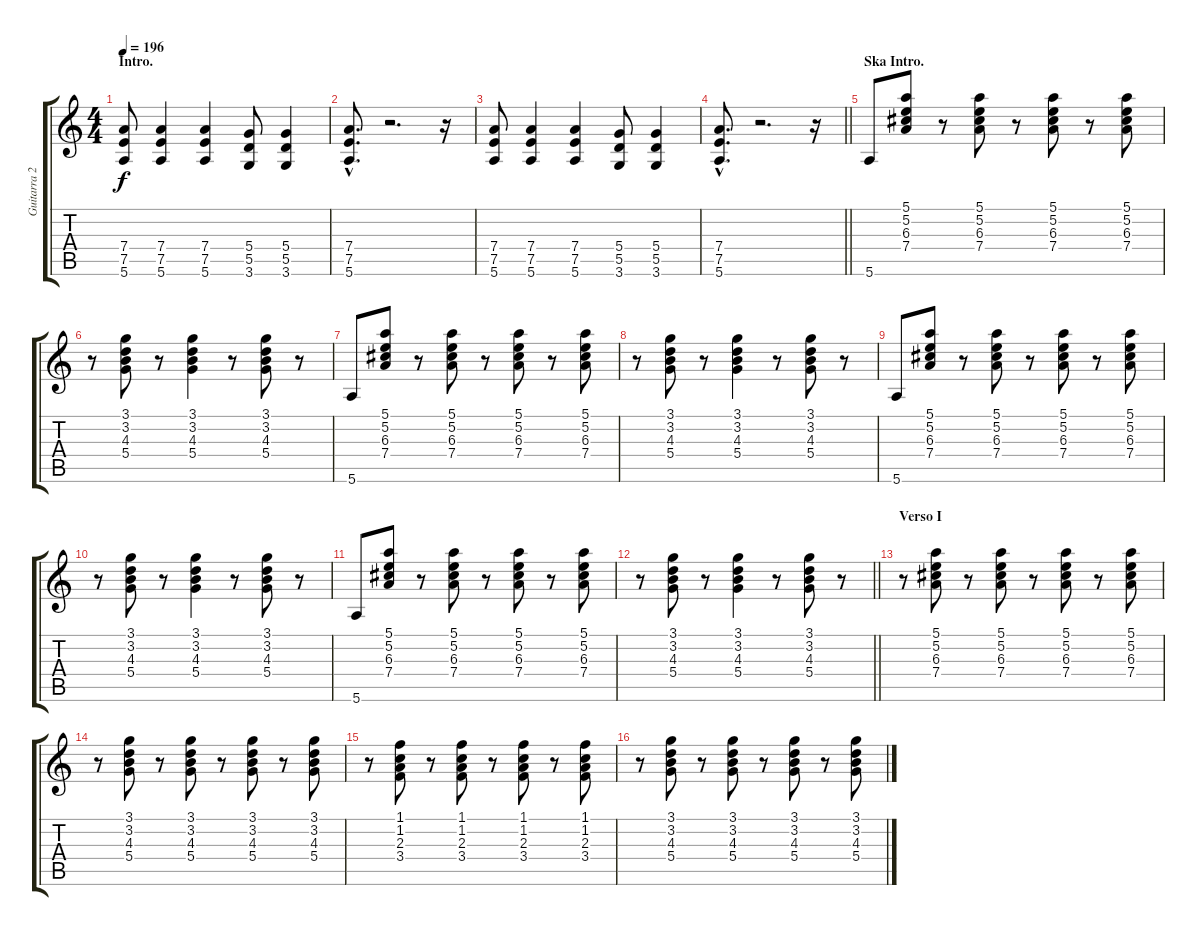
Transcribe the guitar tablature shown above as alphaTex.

\track ("Guitarra 2 - Erik" "Guitarra 2") {instrument distortionguitar}
\staff {score tabs}
\tuning (E4 B3 G3 D3 A2 E2) {hide}
\ts (4 4)
\section ("" "Intro.")
\tempo 196
\clef g2
\ks c
(7.4 7.5 5.6).8{dy f volume 16 instrument distortionguitar} (7.4 7.5 5.6).4 (7.4 7.5 5.6).4 (5.4 5.5 3.6).8 (5.4 5.5 3.6).4 |
(7.4{hac} 7.5{hac} 5.6{hac}).8{d} r.2{d} r.16 |
(7.4 7.5 5.6).8 (7.4 7.5 5.6).4 (7.4 7.5 5.6).4 (5.4 5.5 3.6).8 (5.4 5.5 3.6).4 |
\barLineRight lightlight
(7.4{hac} 7.5{hac} 5.6{hac}).8{d} r.2{d} r.16 |
\section ("" "Ska Intro.")
5.6.8{volume 13} (5.1 5.2 6.3 7.4).8 r.8 (5.1 5.2 6.3 7.4).8 r.8 (5.1 5.2 6.3 7.4).8 r.8 (5.1 5.2 6.3 7.4).8 |
r.8 (3.1 3.2 4.3 5.4).8 r.8 (3.1 3.2 4.3 5.4).4 r.8 (3.1 3.2 4.3 5.4).8 r.8 |
5.6.8 (5.1 5.2 6.3 7.4).8 r.8 (5.1 5.2 6.3 7.4).8 r.8 (5.1 5.2 6.3 7.4).8 r.8 (5.1 5.2 6.3 7.4).8 |
r.8 (3.1 3.2 4.3 5.4).8 r.8 (3.1 3.2 4.3 5.4).4 r.8 (3.1 3.2 4.3 5.4).8 r.8 |
5.6.8 (5.1 5.2 6.3 7.4).8 r.8 (5.1 5.2 6.3 7.4).8 r.8 (5.1 5.2 6.3 7.4).8 r.8 (5.1 5.2 6.3 7.4).8 |
r.8 (3.1 3.2 4.3 5.4).8 r.8 (3.1 3.2 4.3 5.4).4 r.8 (3.1 3.2 4.3 5.4).8 r.8 |
5.6.8 (5.1 5.2 6.3 7.4).8 r.8 (5.1 5.2 6.3 7.4).8 r.8 (5.1 5.2 6.3 7.4).8 r.8 (5.1 5.2 6.3 7.4).8 |
\barLineRight lightlight
r.8 (3.1 3.2 4.3 5.4).8 r.8 (3.1 3.2 4.3 5.4).4 r.8 (3.1 3.2 4.3 5.4).8 r.8 |
\section ("" "Verso I")
r.8 (5.1 5.2 6.3 7.4).8 r.8 (5.1 5.2 6.3 7.4).8 r.8 (5.1 5.2 6.3 7.4).8 r.8 (5.1 5.2 6.3 7.4).8 |
r.8 (3.1 3.2 4.3 5.4).8 r.8 (3.1 3.2 4.3 5.4).8 r.8 (3.1 3.2 4.3 5.4).8 r.8 (3.1 3.2 4.3 5.4).8 |
r.8 (1.1 1.2 2.3 3.4).8 r.8 (1.1 1.2 2.3 3.4).8 r.8 (1.1 1.2 2.3 3.4).8 r.8 (1.1 1.2 2.3 3.4).8 |
r.8 (3.1 3.2 4.3 5.4).8 r.8 (3.1 3.2 4.3 5.4).8 r.8 (3.1 3.2 4.3 5.4).8 r.8 (3.1 3.2 4.3 5.4).8
